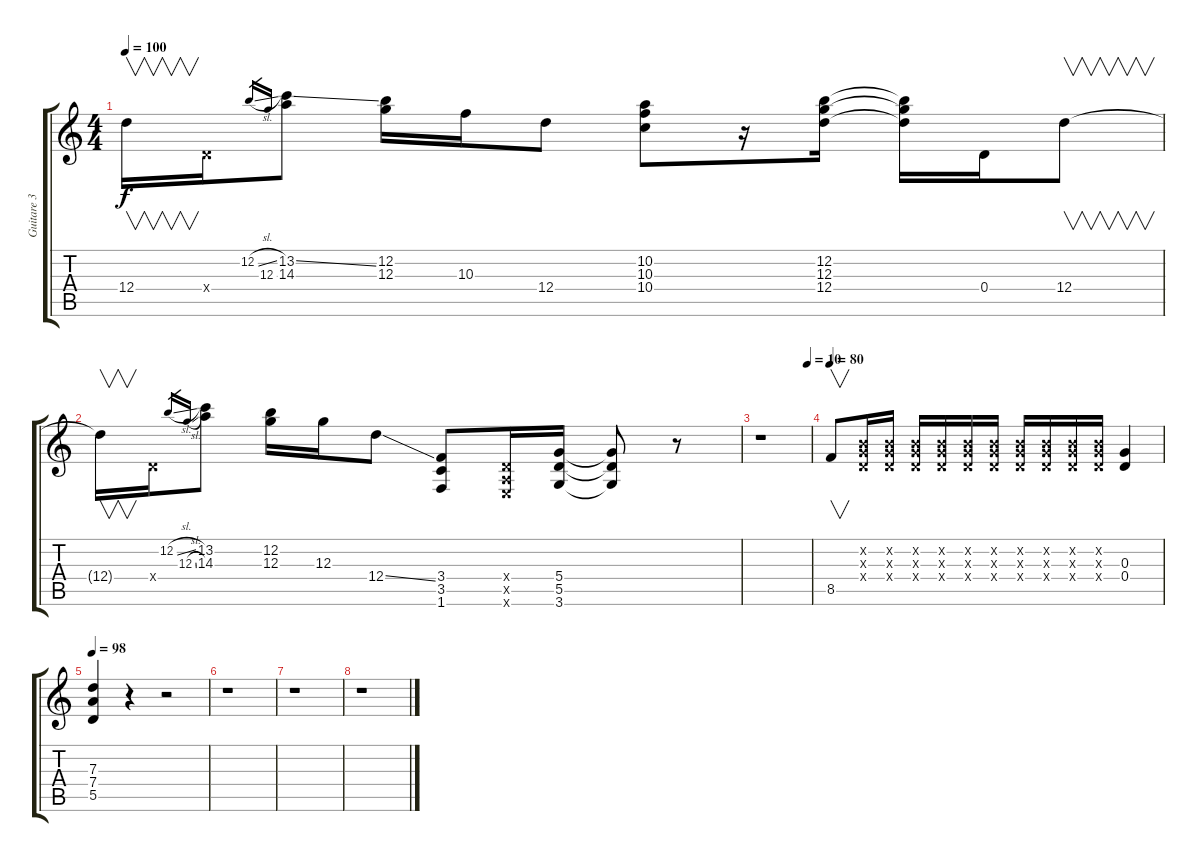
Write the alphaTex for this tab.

\track ("Guitare 3" "Guitare 3") {instrument distortionguitar}
\staff {score tabs}
\tuning (E4 B3 G3 D3 A2 E2) {hide}
\ts (4 4)
\tempo 100
\clef g2
\ks c
12.4{t}.16{v dy f} 0.4{x}.16 12.2{sl}.16{gr} 12.3.16{gr} (13.2{ss} 14.3).8 (12.2 12.3).16 10.3.16 12.4.8 (10.2 10.3 10.4).8 r.16 (12.2 12.3 12.4).16 (12.2{t} 12.3{t} 12.4{t}).16 0.4.16 12.4.8{v} |
12.4{t}.16{v} 0.4{x}.16 12.2{sl}.16{gr} 12.3{sl}.16{gr} (13.2 14.3).8 (12.2 12.3).16 12.3.16 12.4{ss}.8 (3.4 3.5 1.6).8 (0.4{x} 0.5{x} 0.6{x}).16 (5.4 5.5 3.6).16 (5.4{t} 5.5{t} 3.6{t}).8 r.8 |
\tempo (10 0.9375)
r.1 |
\tempo 70
\tempo 80
8.5.8{v} (0.2{x} 0.3{x} 0.4{x}).16 (0.2{x} 0.3{x} 0.4{x}).16 (0.2{x} 0.3{x} 0.4{x}).16 (0.2{x} 0.3{x} 0.4{x}).16 (0.2{x} 0.3{x} 0.4{x}).16 (0.2{x} 0.3{x} 0.4{x}).16 (0.2{x} 0.3{x} 0.4{x}).16 (0.2{x} 0.3{x} 0.4{x}).16 (0.2{x} 0.3{x} 0.4{x}).16 (0.2{x} 0.3{x} 0.4{x}).16 (0.3 0.4).4 |
\tempo 98
(7.3 7.4 5.5).4 r.4 r.2 |
r.1 |
r.1 |
r.1
